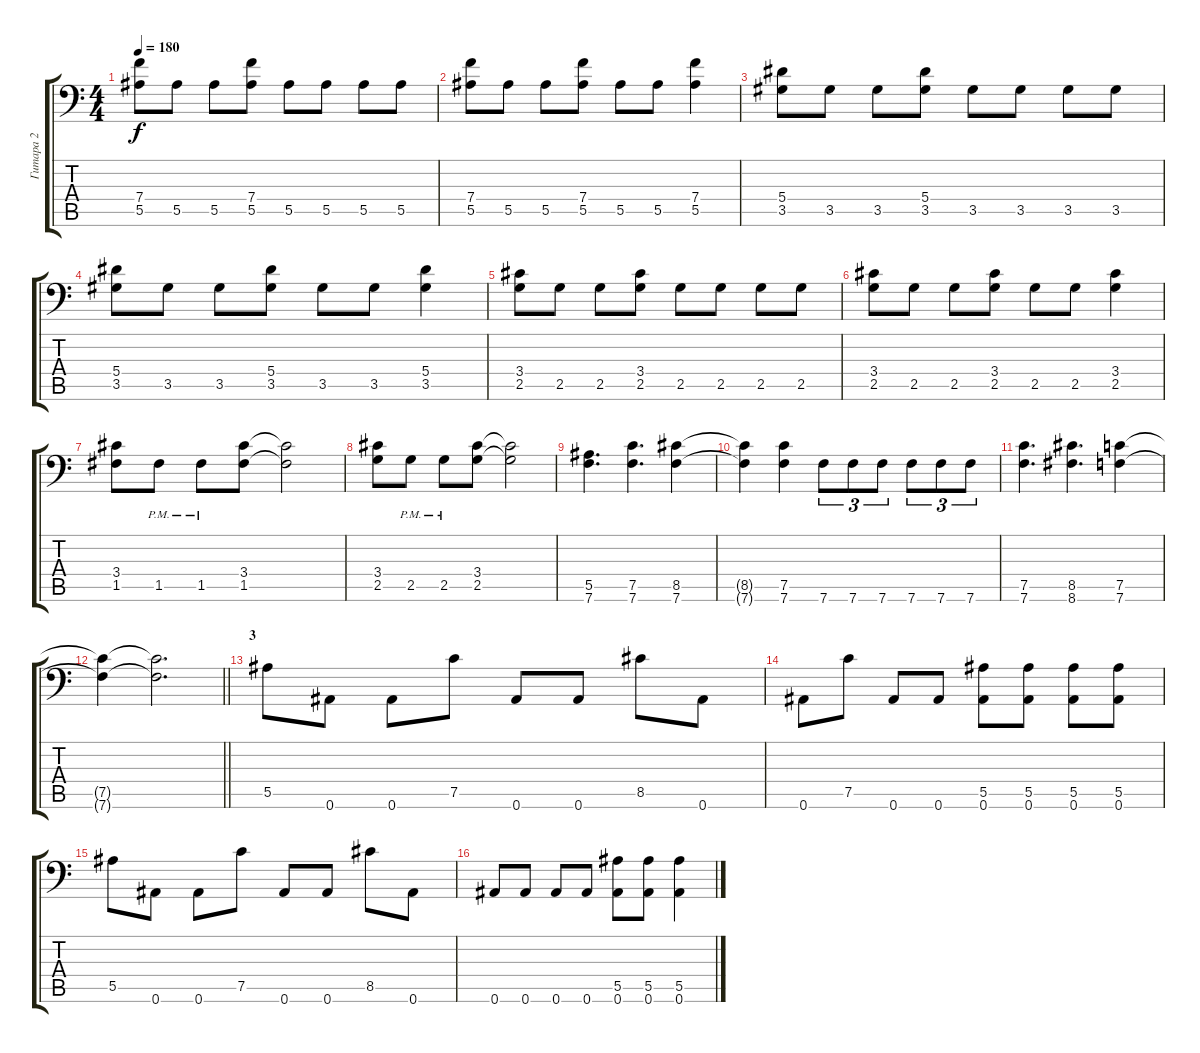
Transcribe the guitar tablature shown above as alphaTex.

\track ("Гитара 2" "Гитара 2") {instrument overdrivenguitar}
\staff {score tabs}
\tuning (C4 G3 Eb3 Bb2 F2 Bb1) {hide}
\ts (4 4)
\tempo 180
\clef f4
\ks c
(7.4 5.5).8{dy f} 5.5.8 5.5.8 (7.4 5.5).8 5.5.8 5.5.8 5.5.8 5.5.8 |
(7.4 5.5).8 5.5.8 5.5.8 (7.4 5.5).8 5.5.8 5.5.8 (7.4 5.5).4 |
(5.4 3.5).8 3.5.8 3.5.8 (5.4 3.5).8 3.5.8 3.5.8 3.5.8 3.5.8 |
(5.4 3.5).8 3.5.8 3.5.8 (5.4 3.5).8 3.5.8 3.5.8 (5.4 3.5).4 |
(3.4 2.5).8 2.5.8 2.5.8 (3.4 2.5).8 2.5.8 2.5.8 2.5.8 2.5.8 |
(3.4 2.5).8 2.5.8 2.5.8 (3.4 2.5).8 2.5.8 2.5.8 (3.4 2.5).4 |
(3.4 1.5).8 1.5{pm}.8 1.5{pm}.8 (3.4 1.5).8 (3.4{t} 1.5{t}).2 |
(3.4 2.5).8 2.5{pm}.8 2.5{pm}.8 (3.4 2.5).8 (3.4{t} 2.5{t}).2 |
(5.5 7.6).4{d} (7.5 7.6).4{d} (8.5 7.6).4 |
(8.5{t} 7.6{t}).4 (7.5 7.6).4 7.6.8{tu (3 2)} 7.6.8{tu (3 2)} 7.6.8{tu (3 2)} 7.6.8{tu (3 2)} 7.6.8{tu (3 2)} 7.6.8{tu (3 2)} |
(7.5 7.6).4{d} (8.5 8.6).4{d} (7.5 7.6).4 |
\barLineRight lightlight
(7.5{t} 7.6{t}).4 (7.5{t} 7.6{t}).2{d} |
\section ("" "3")
5.5.8 0.6.8 0.6.8 7.5.8 0.6.8 0.6.8 8.5.8 0.6.8 |
0.6.8 7.5.8 0.6.8 0.6.8 (5.5 0.6).8 (5.5 0.6).8 (5.5 0.6).8 (5.5 0.6).8 |
5.5.8 0.6.8 0.6.8 7.5.8 0.6.8 0.6.8 8.5.8 0.6.8 |
0.6.8 0.6.8 0.6.8 0.6.8 (5.5 0.6).8 (5.5 0.6).8 (5.5 0.6).4
